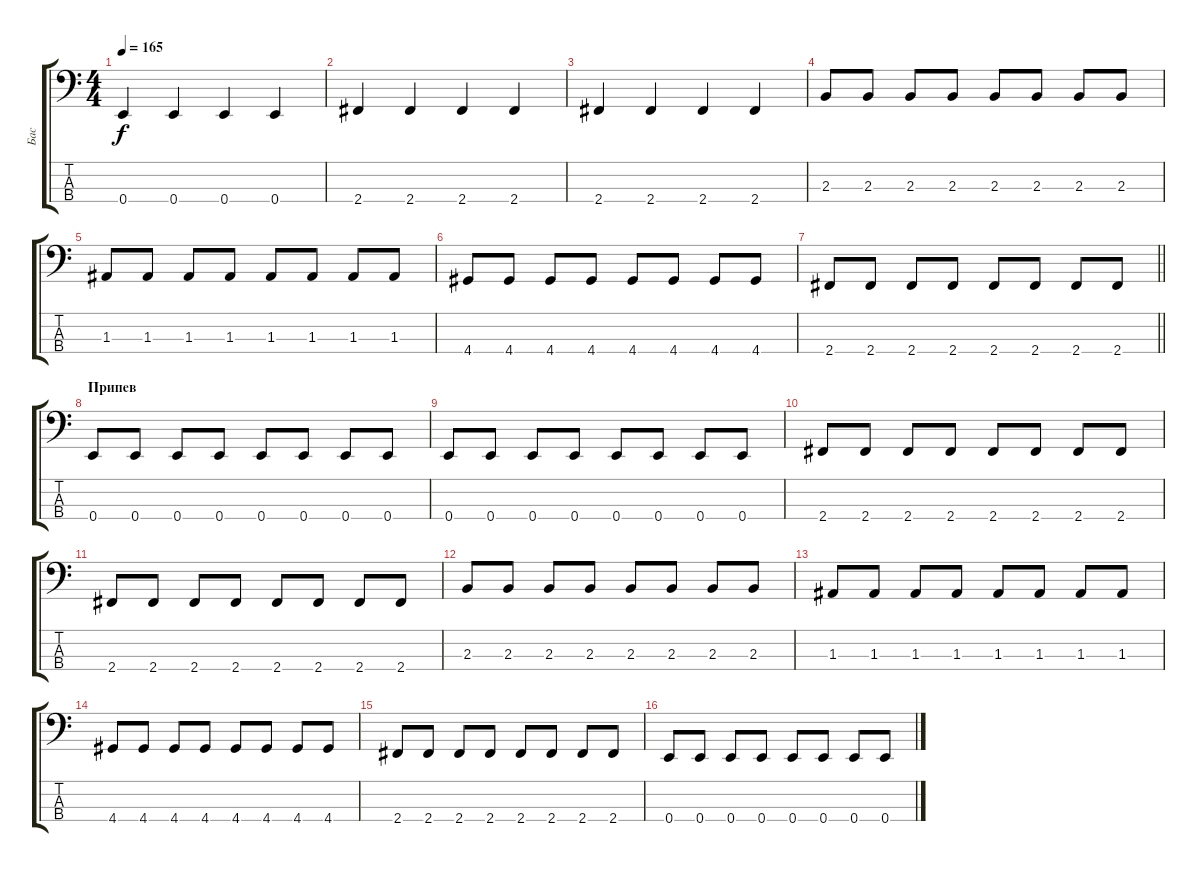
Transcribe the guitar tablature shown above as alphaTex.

\track ("Бас" "Бас") {instrument electricbassfinger}
\staff {score tabs}
\tuning (G2 D2 A1 E1) {hide}
\ts (4 4)
\tempo 165
\clef f4
\ks c
0.4.4{dy f} 0.4.4 0.4.4 0.4.4 |
2.4.4 2.4.4 2.4.4 2.4.4 |
2.4.4 2.4.4 2.4.4 2.4.4 |
2.3.8 2.3.8 2.3.8 2.3.8 2.3.8 2.3.8 2.3.8 2.3.8 |
1.3.8 1.3.8 1.3.8 1.3.8 1.3.8 1.3.8 1.3.8 1.3.8 |
4.4.8 4.4.8 4.4.8 4.4.8 4.4.8 4.4.8 4.4.8 4.4.8 |
\barLineRight lightlight
2.4.8 2.4.8 2.4.8 2.4.8 2.4.8 2.4.8 2.4.8 2.4.8 |
\section ("" "Припев")
0.4.8 0.4.8 0.4.8 0.4.8 0.4.8 0.4.8 0.4.8 0.4.8 |
0.4.8 0.4.8 0.4.8 0.4.8 0.4.8 0.4.8 0.4.8 0.4.8 |
2.4.8 2.4.8 2.4.8 2.4.8 2.4.8 2.4.8 2.4.8 2.4.8 |
2.4.8 2.4.8 2.4.8 2.4.8 2.4.8 2.4.8 2.4.8 2.4.8 |
2.3.8 2.3.8 2.3.8 2.3.8 2.3.8 2.3.8 2.3.8 2.3.8 |
1.3.8 1.3.8 1.3.8 1.3.8 1.3.8 1.3.8 1.3.8 1.3.8 |
4.4.8 4.4.8 4.4.8 4.4.8 4.4.8 4.4.8 4.4.8 4.4.8 |
2.4.8 2.4.8 2.4.8 2.4.8 2.4.8 2.4.8 2.4.8 2.4.8 |
0.4.8 0.4.8 0.4.8 0.4.8 0.4.8 0.4.8 0.4.8 0.4.8
